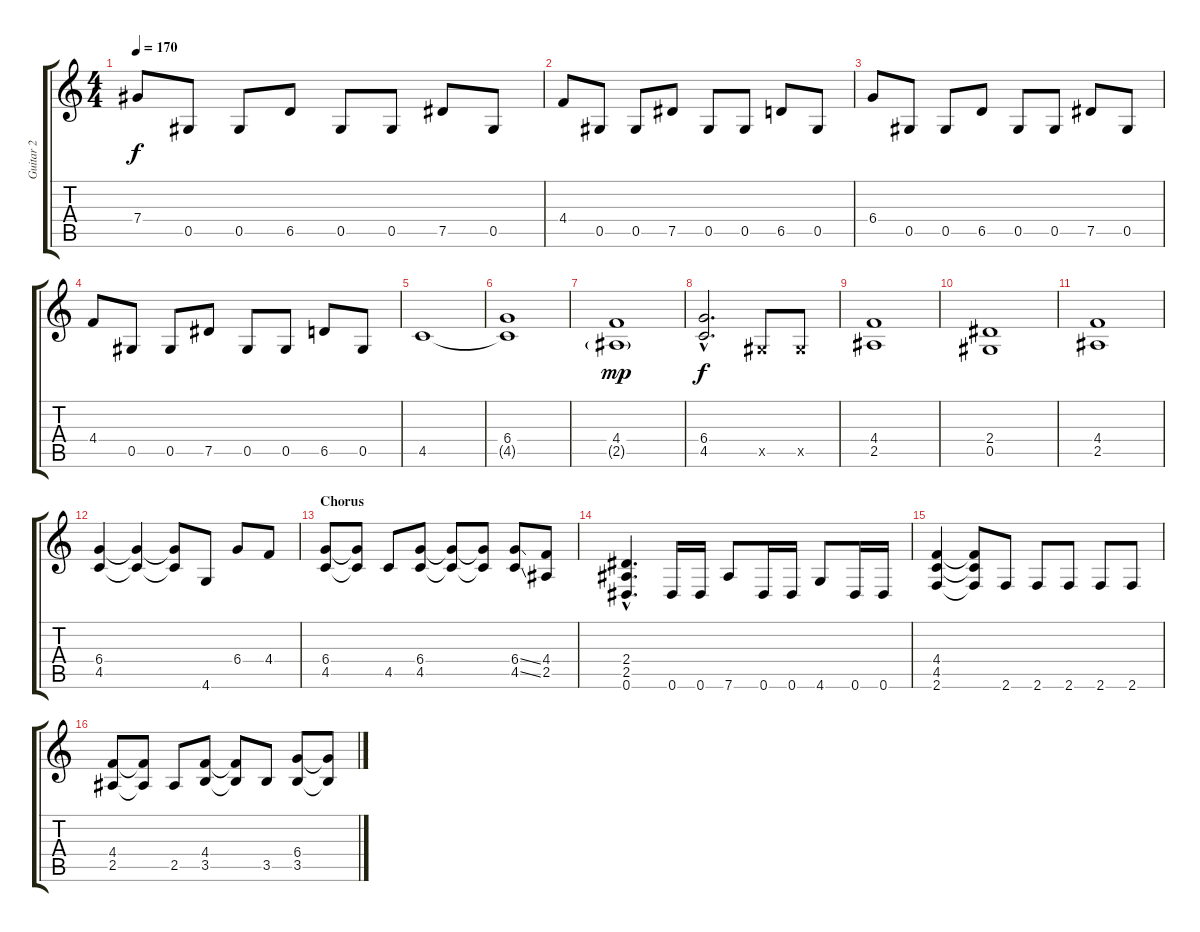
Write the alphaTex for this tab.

\track ("Guitar 2" "Guitar 2") {instrument distortionguitar}
\staff {score tabs}
\tuning (Eb4 Bb3 Gb3 Db3 Ab2 Eb2) {hide}
\ts (4 4)
\tempo 170
\clef g2
\ks c
7.4.8{dy f} 0.5.8 0.5.8 6.5.8 0.5.8 0.5.8 7.5.8 0.5.8 |
4.4.8 0.5.8 0.5.8 7.5.8 0.5.8 0.5.8 6.5.8 0.5.8 |
6.4.8 0.5.8 0.5.8 6.5.8 0.5.8 0.5.8 7.5.8 0.5.8 |
4.4.8 0.5.8 0.5.8 7.5.8 0.5.8 0.5.8 6.5.8 0.5.8 |
4.5.1 |
(6.4 4.5{t}).1 |
(4.4 2.5{g}).1{dy mp} |
(6.4{hac} 4.5{hac}).2{d dy f} 0.5{x}.8 0.5{x}.8 |
(4.4 2.5).1 |
(2.4 0.5).1 |
(4.4 2.5).1 |
(6.4 4.5).4 (6.4{t} 4.5{t}).4 (6.4{t} 4.5{t}).8 4.6.8 6.4.8 4.4.8 |
\section ("" "Chorus")
(6.4 4.5).8 (6.4{t} 4.5{t}).8 4.5.8 (6.4 4.5).8 (6.4{t} 4.5{t}).8 (6.4{t} 4.5{t}).8 (6.4{ss} 4.5{ss}).8 (4.4 2.5).8 |
(2.4{hac} 2.5{hac} 0.6{hac}).4{d} 0.6.16 0.6.16 7.6.8 0.6.16 0.6.16 4.6.8 0.6.16 0.6.16 |
(4.4 4.5 2.6).4 (4.4{t} 4.5{t} 2.6{t}).8 2.6.8 2.6.8 2.6.8 2.6.8 2.6.8 |
(4.4 2.5).8 (4.4{t} 2.5{t}).8 2.5.8 (4.4 3.5).8 (4.4{t} 3.5{t}).8 3.5.8 (6.4 3.5).8 (6.4{t} 3.5{t}).8
